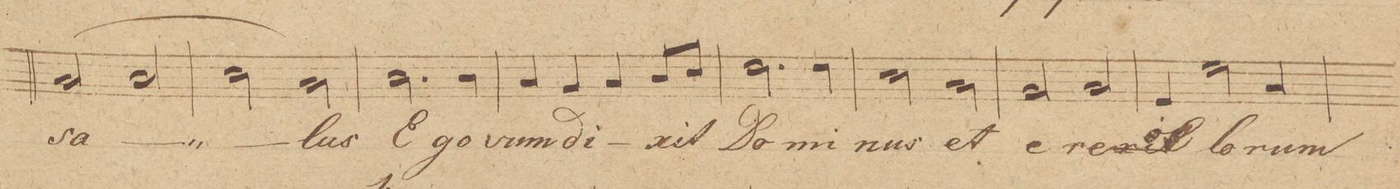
**kern	**text
*I"Baſso 2do	*
*clefF4	*
*k[]	*
*met(c|)	*
*M2/2	*
(2C/	sa-
2D/	.
=55	=55
2E\	.
2C\)	-lus
=56	=56
2.D\	E-
4D\	-go
=57	=57
4C/	sum
4BB/	di-
4C/	.
8D/L	.
8E/J	-xit
=58	=58
2.F\	Do-
4F\	-mi-
=59	=59
2E\	-nus
2C\	et
=60	=60
2BB/	e-
2C/	-ro
=61	=61
4GG/	il-
2G\	-lo-
4C/	-rum
=62	=62
*-	*-
